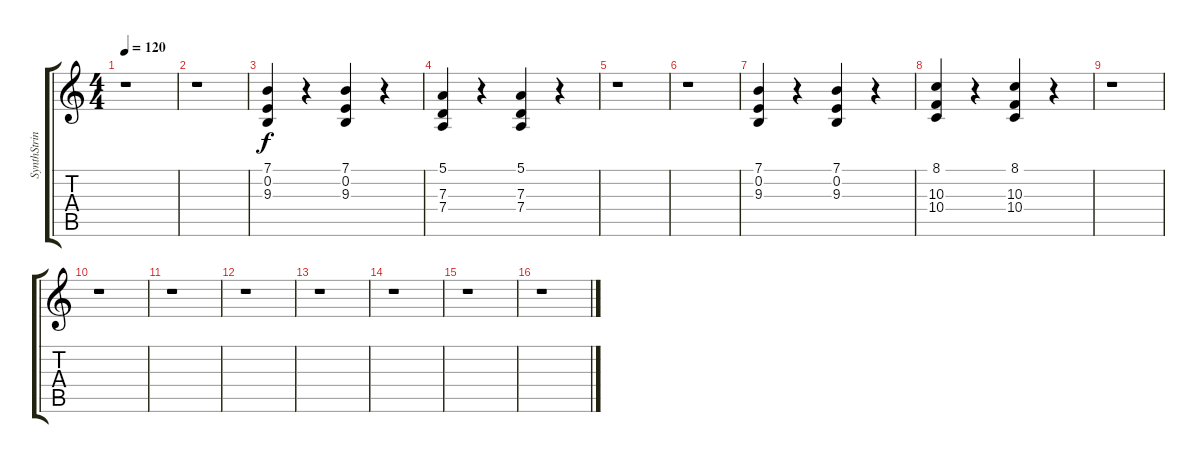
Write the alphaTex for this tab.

\track ("SynthString" "SynthStrin") {instrument synthstrings1}
\staff {score tabs}
\tuning (E4 B3 G3 D3 A2 E2) {hide}
\ts (4 4)
\tempo 120
\clef g2
\ks c
r.1{dy f} |
r.1 |
(7.1 0.2 9.3).4 r.4 (7.1 0.2 9.3).4 r.4 |
(5.1 7.3 7.4).4 r.4 (5.1 7.3 7.4).4 r.4 |
r.1 |
r.1 |
(7.1 0.2 9.3).4 r.4 (7.1 0.2 9.3).4 r.4 |
(8.1 10.3 10.4).4 r.4 (8.1 10.3 10.4).4 r.4 |
r.1 |
r.1 |
r.1 |
r.1 |
r.1 |
r.1 |
r.1 |
r.1
